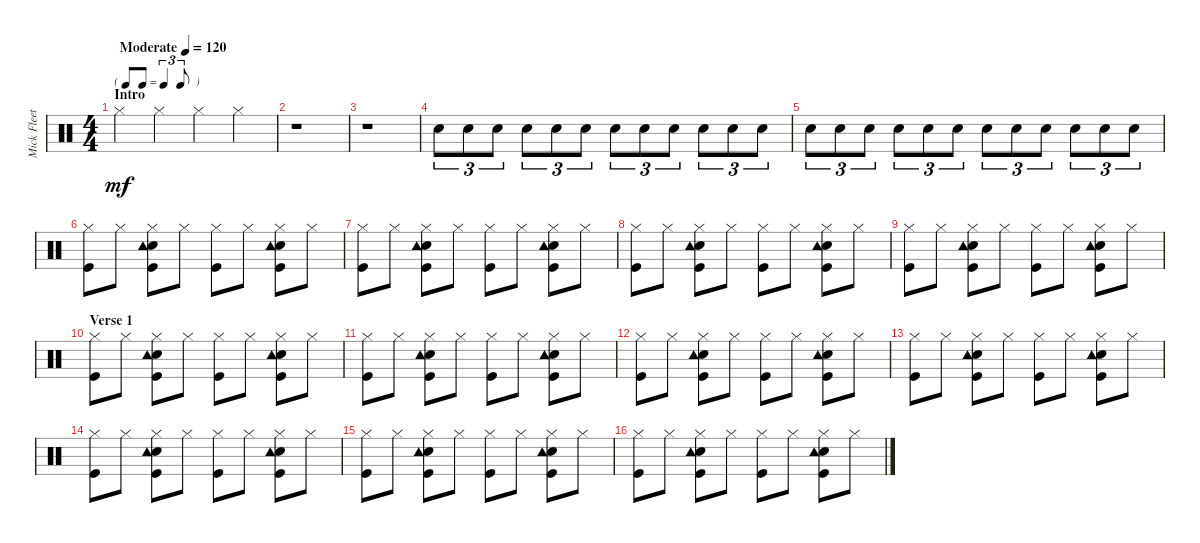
\track ("Mick Fleetwood - Drums" "Mick Fleet") {instrument percussion}
\staff {score}
\articulation defaults
\ts (4 4)
\tf triplet8th
\section ("" "Intro")
\tempo (120 "Moderate")
\clef neutral
\ks c "Hi-Hat (closed)".4{dy mf} "Hi-Hat (closed)".4 "Hi-Hat (closed)".4 "Hi-Hat (closed)".4
|
r.1 |
r.1 |
"Snare (hit) 2".8{tu (3 2)} "Snare (hit) 2".8{tu (3 2)} "Snare (hit) 2".8{tu (3 2)} "Snare (hit) 2".8{tu (3 2)} "Snare (hit) 2".8{tu (3 2)} "Snare (hit) 2".8{tu (3 2)} "Snare (hit) 2".8{tu (3 2)} "Snare (hit) 2".8{tu (3 2)} "Snare (hit) 2".8{tu (3 2)} "Snare (hit) 2".8{tu (3 2)} "Snare (hit) 2".8{tu (3 2)} "Snare (hit) 2".8{tu (3 2)} |
"Snare (hit) 2".8{tu (3 2)} "Snare (hit) 2".8{tu (3 2)} "Snare (hit) 2".8{tu (3 2)} "Snare (hit) 2".8{tu (3 2)} "Snare (hit) 2".8{tu (3 2)} "Snare (hit) 2".8{tu (3 2)} "Snare (hit) 2".8{tu (3 2)} "Snare (hit) 2".8{tu (3 2)} "Snare (hit) 2".8{tu (3 2)} "Snare (hit) 2".8{tu (3 2)} "Snare (hit) 2".8{tu (3 2)} "Snare (hit) 2".8{tu (3 2)} |
("Kick (hit)" "Hi-Hat (closed)").8 "Hi-Hat (closed)".8 ("Kick (hit)" "Snare (hit) 2" "Hi-Hat (closed)" "Tambourine (hit)").8 "Hi-Hat (closed)".8 ("Kick (hit)" "Hi-Hat (closed)").8 "Hi-Hat (closed)".8 ("Kick (hit)" "Snare (hit) 2" "Hi-Hat (closed)" "Tambourine (hit)").8 "Hi-Hat (closed)".8 |
("Kick (hit)" "Hi-Hat (closed)").8 "Hi-Hat (closed)".8 ("Kick (hit)" "Snare (hit) 2" "Hi-Hat (closed)" "Tambourine (hit)").8 "Hi-Hat (closed)".8 ("Kick (hit)" "Hi-Hat (closed)").8 "Hi-Hat (closed)".8 ("Kick (hit)" "Snare (hit) 2" "Hi-Hat (closed)" "Tambourine (hit)").8 "Hi-Hat (closed)".8 |
("Kick (hit)" "Hi-Hat (closed)").8 "Hi-Hat (closed)".8 ("Kick (hit)" "Snare (hit) 2" "Hi-Hat (closed)" "Tambourine (hit)").8 "Hi-Hat (closed)".8 ("Kick (hit)" "Hi-Hat (closed)").8 "Hi-Hat (closed)".8 ("Kick (hit)" "Snare (hit) 2" "Hi-Hat (closed)" "Tambourine (hit)").8 "Hi-Hat (closed)".8 |
("Kick (hit)" "Hi-Hat (closed)").8 "Hi-Hat (closed)".8 ("Kick (hit)" "Snare (hit) 2" "Hi-Hat (closed)" "Tambourine (hit)").8 "Hi-Hat (closed)".8 ("Kick (hit)" "Hi-Hat (closed)").8 "Hi-Hat (closed)".8 ("Kick (hit)" "Snare (hit) 2" "Hi-Hat (closed)" "Tambourine (hit)").8 "Hi-Hat (closed)".8 |
\section ("" "Verse 1")
("Kick (hit)" "Hi-Hat (closed)").8 "Hi-Hat (closed)".8 ("Kick (hit)" "Snare (hit) 2" "Hi-Hat (closed)" "Tambourine (hit)").8 "Hi-Hat (closed)".8 ("Kick (hit)" "Hi-Hat (closed)").8 "Hi-Hat (closed)".8 ("Kick (hit)" "Snare (hit) 2" "Hi-Hat (closed)" "Tambourine (hit)").8 "Hi-Hat (closed)".8 |
("Kick (hit)" "Hi-Hat (closed)").8 "Hi-Hat (closed)".8 ("Kick (hit)" "Snare (hit) 2" "Hi-Hat (closed)" "Tambourine (hit)").8 "Hi-Hat (closed)".8 ("Kick (hit)" "Hi-Hat (closed)").8 "Hi-Hat (closed)".8 ("Kick (hit)" "Snare (hit) 2" "Hi-Hat (closed)" "Tambourine (hit)").8 "Hi-Hat (closed)".8 |
("Kick (hit)" "Hi-Hat (closed)").8 "Hi-Hat (closed)".8 ("Kick (hit)" "Snare (hit) 2" "Hi-Hat (closed)" "Tambourine (hit)").8 "Hi-Hat (closed)".8 ("Kick (hit)" "Hi-Hat (closed)").8 "Hi-Hat (closed)".8 ("Kick (hit)" "Snare (hit) 2" "Hi-Hat (closed)" "Tambourine (hit)").8 "Hi-Hat (closed)".8 |
("Kick (hit)" "Hi-Hat (closed)").8 "Hi-Hat (closed)".8 ("Kick (hit)" "Snare (hit) 2" "Hi-Hat (closed)" "Tambourine (hit)").8 "Hi-Hat (closed)".8 ("Kick (hit)" "Hi-Hat (closed)").8 "Hi-Hat (closed)".8 ("Kick (hit)" "Snare (hit) 2" "Hi-Hat (closed)" "Tambourine (hit)").8 "Hi-Hat (closed)".8 |
("Kick (hit)" "Hi-Hat (closed)").8 "Hi-Hat (closed)".8 ("Kick (hit)" "Snare (hit) 2" "Hi-Hat (closed)" "Tambourine (hit)").8 "Hi-Hat (closed)".8 ("Kick (hit)" "Hi-Hat (closed)").8 "Hi-Hat (closed)".8 ("Kick (hit)" "Snare (hit) 2" "Hi-Hat (closed)" "Tambourine (hit)").8 "Hi-Hat (closed)".8 |
("Kick (hit)" "Hi-Hat (closed)").8 "Hi-Hat (closed)".8 ("Kick (hit)" "Snare (hit) 2" "Hi-Hat (closed)" "Tambourine (hit)").8 "Hi-Hat (closed)".8 ("Kick (hit)" "Hi-Hat (closed)").8 "Hi-Hat (closed)".8 ("Kick (hit)" "Snare (hit) 2" "Hi-Hat (closed)" "Tambourine (hit)").8 "Hi-Hat (closed)".8 |
("Kick (hit)" "Hi-Hat (closed)").8 "Hi-Hat (closed)".8 ("Kick (hit)" "Snare (hit) 2" "Hi-Hat (closed)" "Tambourine (hit)").8 "Hi-Hat (closed)".8 ("Kick (hit)" "Hi-Hat (closed)").8 "Hi-Hat (closed)".8 ("Kick (hit)" "Snare (hit) 2" "Hi-Hat (closed)" "Tambourine (hit)").8 "Hi-Hat (closed)".8
